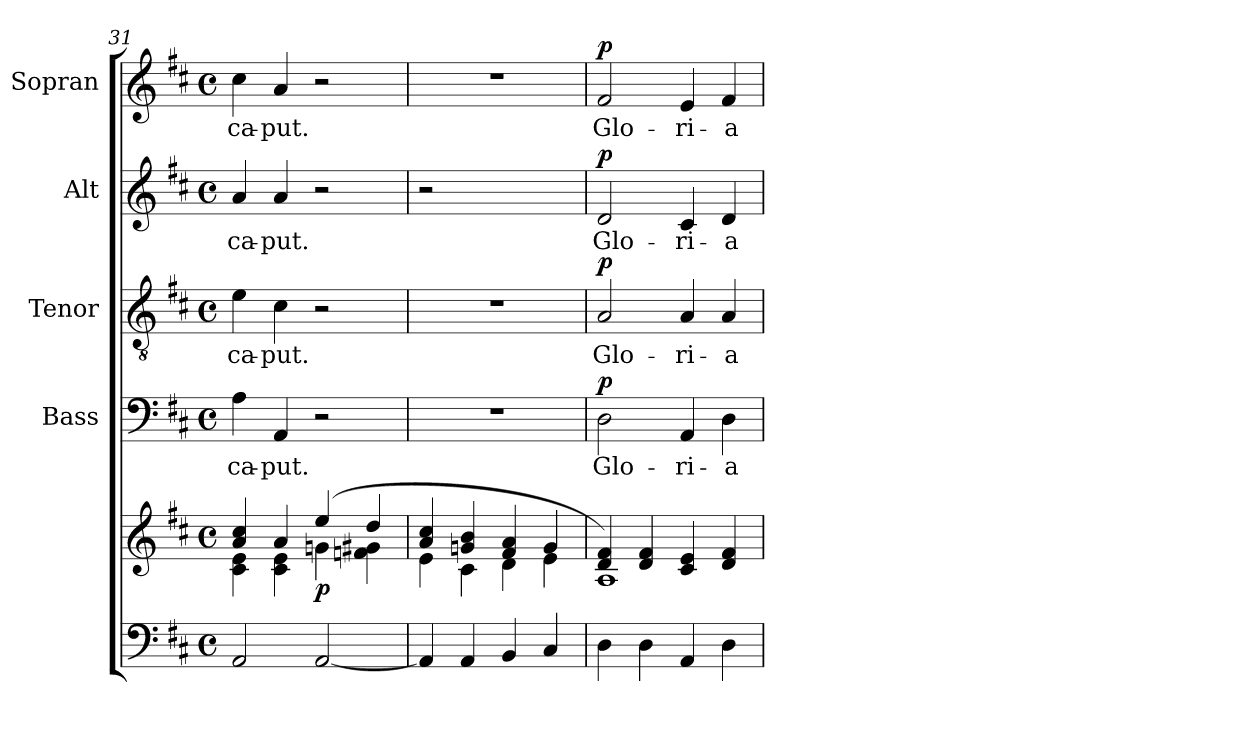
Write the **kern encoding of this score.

**kern	**kern	**dynam	**kern	**text	**dynam	**kern	**text	**dynam	**kern	**text	**dynam	**kern	**text	**dynam
*part5	*part5	*part5	*part4	*part4	*part4	*part3	*part3	*part3	*part2	*part2	*part2	*part1	*part1	*part1
*staff6	*staff5	*staff5/6	*staff4	*staff4	*staff4	*staff3	*staff3	*staff3	*staff2	*staff2	*staff2	*staff1	*staff1	*staff1
*	*	*	*I"Bass	*	*	*I"Tenor	*	*	*I"Alt	*	*	*I"Sopran	*	*
*	*	*	*I'B	*	*	*I'T	*	*	*I'A	*	*	*I'S	*	*
*clefF4	*clefG2	*	*clefF4	*	*	*clefGv2	*	*	*clefG2	*	*	*clefG2	*	*
*k[f#c#]	*k[f#c#]	*	*k[f#c#]	*	*	*k[f#c#]	*	*	*k[f#c#]	*	*	*k[f#c#]	*	*
*D:	*D:	*	*D:	*	*	*D:	*	*	*D:	*	*	*D:	*	*
*M4/4	*M4/4	*	*M4/4	*	*	*M4/4	*	*	*M4/4	*	*	*M4/4	*	*
*met(c)	*met(c)	*	*met(c)	*	*	*met(c)	*	*	*met(c)	*	*	*met(c)	*	*
=31	=31	=31	=31	=31	=31	=31	=31	=31	=31	=31	=31	=31	=31	=31
*	*^	*	*	*	*	*	*	*	*	*	*	*	*	*
!	!	!	!	!	!LO:LY:b	!	!	!LO:LY:b	!	!	!LO:LY:b	!	!	!LO:LY:b	!
2AA/	4a/ 4cc#/	4c#\ 4e\	.	4A\	ca-	.	4e\	ca-	.	4a/	ca-	.	4cc#\	ca-	.
!	!	!	!	!	!LO:LY:b	!	!	!LO:LY:b	!	!	!LO:LY:b	!	!	!LO:LY:b	!
.	4a/	4c#\ 4e\	.	4AA/	-put.	.	4c#\	-put.	.	4a/	-put.	.	4a/	-put.	.
!	!	!	!LO:DY:b	!	!	!	!	!	!	!	!	!	!	!	!
[2AA/	(4ee/	4gn\	p	2r	.	.	2r	.	.	2r	.	.	2r	.	.
.	4dd/	4fn\ 4g#X\	.	.	.	.	.	.	.	.	.	.	.	.	.
=32	=32	=32	=32	=32	=32	=32	=32	=32	=32	=32	=32	=32	=32	=32	=32
4AA/]	4a/ 4cc#/	4e\	.	1r	.	.	1r	.	.	2r	.	.	1r	.	.
4AA/	4gn/ 4b/	4c#\	.	.	.	.	.	.	.	.	.	.	.	.	.
4BB/	4f#/ 4a/	4d\	.	.	.	.	.	.	.	2ryy	.	.	.	.	.
4C#/	4g/	4e\	.	.	.	.	.	.	.	.	.	.	.	.	.
=33	=33	=33	=33	=33	=33	=33	=33	=33	=33	=33	=33	=33	=33	=33	=33
!	!	!	!	!	!LO:LY:b	!LO:DY:a	!	!LO:LY:b	!LO:DY:a	!	!LO:LY:b	!LO:DY:a	!	!LO:LY:b	!LO:DY:a
4D\	4d/ 4f#/)	1A	.	2D\	Glo-	p	2A/	Glo-	p	2d/	Glo-	p	2f#/	Glo-	p
4D\	4d/ 4f#/	.	.	.	.	.	.	.	.	.	.	.	.	.	.
!	!	!	!	!	!LO:LY:b	!	!	!LO:LY:b	!	!	!LO:LY:b	!	!	!LO:LY:b	!
4AA/	4c#/ 4e/	.	.	4AA/	-ri-	.	4A/	-ri-	.	4c#/	-ri-	.	4e/	-ri-	.
!	!	!	!	!	!LO:LY:b	!	!	!LO:LY:b	!	!	!LO:LY:b	!	!	!LO:LY:b	!
4D\	4d/ 4f#/	.	.	4D\	-a	.	4A/	-a	.	4d/	-a	.	4f#/	-a	.
*	*v	*v	*	*	*	*	*	*	*	*	*	*	*	*	*
=	=	=	=	=	=	=	=	=	=	=	=	=	=	=
*-	*-	*-	*-	*-	*-	*-	*-	*-	*-	*-	*-	*-	*-	*-
